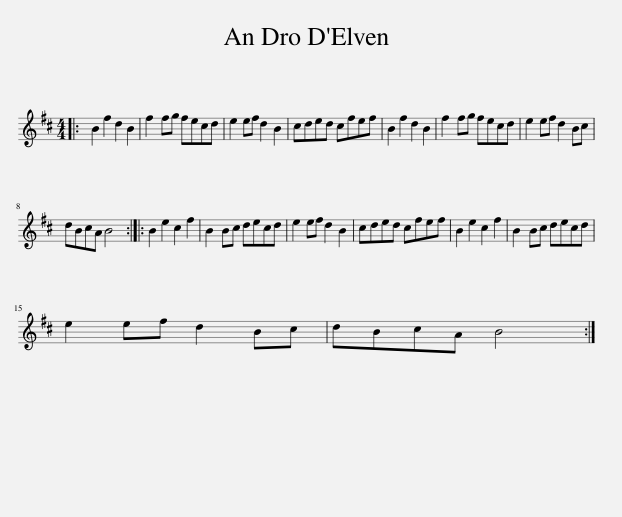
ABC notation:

X:1
L:1/8
M:4/4
I:linebreak $
K:Bmin
V:1 treble
V:1
|: B2 f2 d2 B2 | f2 fg fecd | e2 ef d2 B2 | cded cfef | B2 f2 d2 B2 | %5
 f2 fg fecd | e2 ef d2 Bc |$ dBcA B4 :: B2 e2 c2 f2 | B2 Bc decd | %10
 e2 ef d2 B2 | cded cfef | B2 e2 c2 f2 | B2 Bc decd |$ e2 ef d2 Bc | %15
 dBcA B4 :| %16
